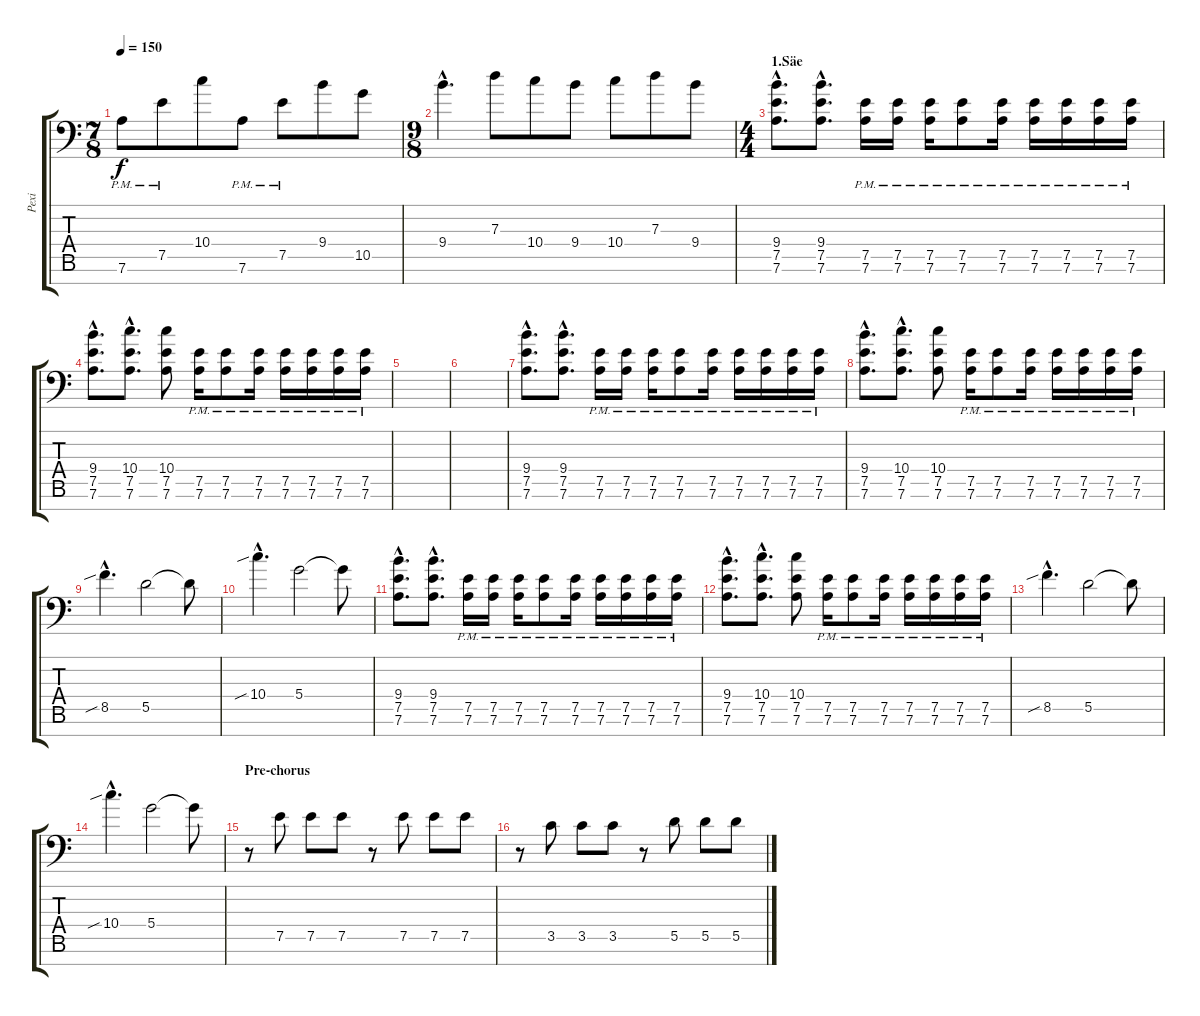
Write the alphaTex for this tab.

\track ("Pexi" "Pexi") {instrument distortionguitar}
\staff {score tabs}
\tuning (E4 B3 G3 D3 A2 D2 A1) {hide}
\ts (7 8)
\tempo 150
\clef f4
\ks c
7.6{pm}.8{dy f} 7.5{pm}.8 10.4.8 7.6{pm}.8 7.5{pm}.8 9.4.8 10.5.8 |
\ts (9 8)
9.4{hac}.4{d} 7.3.8 10.4.8 9.4.8 10.4.8 7.3.8 9.4.8 |
\ts (4 4)
\section ("" "1.Säe")
(9.4{hac} 7.5{hac} 7.6{hac}).8{d} (9.4{hac} 7.5{hac} 7.6{hac}).8{d} (7.5{pm} 7.6{pm}).16 (7.5{pm} 7.6{pm}).16 (7.5{pm} 7.6{pm}).16 (7.5{pm} 7.6{pm}).8 (7.5{pm} 7.6{pm}).16 (7.5{pm} 7.6{pm}).16 (7.5{pm} 7.6{pm}).16 (7.5{pm} 7.6{pm}).16 (7.5{pm} 7.6{pm}).16 |
(9.4{hac} 7.5{hac} 7.6{hac}).8{d} (10.4{hac} 7.5{hac} 7.6{hac}).8{d} (10.4 7.5 7.6).8 (7.5{pm} 7.6{pm}).16 (7.5{pm} 7.6{pm}).8 (7.5{pm} 7.6{pm}).16 (7.5{pm} 7.6{pm}).16 (7.5{pm} 7.6{pm}).16 (7.5{pm} 7.6{pm}).16 (7.5{pm} 7.6{pm}).16 |
|
|
(9.4{hac} 7.5{hac} 7.6{hac}).8{d} (9.4{hac} 7.5{hac} 7.6{hac}).8{d} (7.5{pm} 7.6{pm}).16 (7.5{pm} 7.6{pm}).16 (7.5{pm} 7.6{pm}).16 (7.5{pm} 7.6{pm}).8 (7.5{pm} 7.6{pm}).16 (7.5{pm} 7.6{pm}).16 (7.5{pm} 7.6{pm}).16 (7.5{pm} 7.6{pm}).16 (7.5{pm} 7.6{pm}).16 |
(9.4{hac} 7.5{hac} 7.6{hac}).8{d} (10.4{hac} 7.5{hac} 7.6{hac}).8{d} (10.4 7.5 7.6).8 (7.5{pm} 7.6{pm}).16 (7.5{pm} 7.6{pm}).8 (7.5{pm} 7.6{pm}).16 (7.5{pm} 7.6{pm}).16 (7.5{pm} 7.6{pm}).16 (7.5{pm} 7.6{pm}).16 (7.5{pm} 7.6{pm}).16 |
8.5{sib hac}.4{d} 5.5.2 5.5{t}.8 |
10.4{sib hac}.4{d} 5.4.2 5.4{t}.8 |
(9.4{hac} 7.5{hac} 7.6{hac}).8{d} (9.4{hac} 7.5{hac} 7.6{hac}).8{d} (7.5{pm} 7.6{pm}).16 (7.5{pm} 7.6{pm}).16 (7.5{pm} 7.6{pm}).16 (7.5{pm} 7.6{pm}).8 (7.5{pm} 7.6{pm}).16 (7.5{pm} 7.6{pm}).16 (7.5{pm} 7.6{pm}).16 (7.5{pm} 7.6{pm}).16 (7.5{pm} 7.6{pm}).16 |
(9.4{hac} 7.5{hac} 7.6{hac}).8{d} (10.4{hac} 7.5{hac} 7.6{hac}).8{d} (10.4 7.5 7.6).8 (7.5{pm} 7.6{pm}).16 (7.5{pm} 7.6{pm}).8 (7.5{pm} 7.6{pm}).16 (7.5{pm} 7.6{pm}).16 (7.5{pm} 7.6{pm}).16 (7.5{pm} 7.6{pm}).16 (7.5{pm} 7.6{pm}).16 |
8.5{sib hac}.4{d} 5.5.2 5.5{t}.8 |
10.4{sib hac}.4{d} 5.4.2 5.4{t}.8 |
\section ("" "Pre-chorus")
r.8 7.5.8 7.5.8 7.5.8 r.8 7.5.8 7.5.8 7.5.8 |
r.8 3.5.8 3.5.8 3.5.8 r.8 5.5.8 5.5.8 5.5.8
